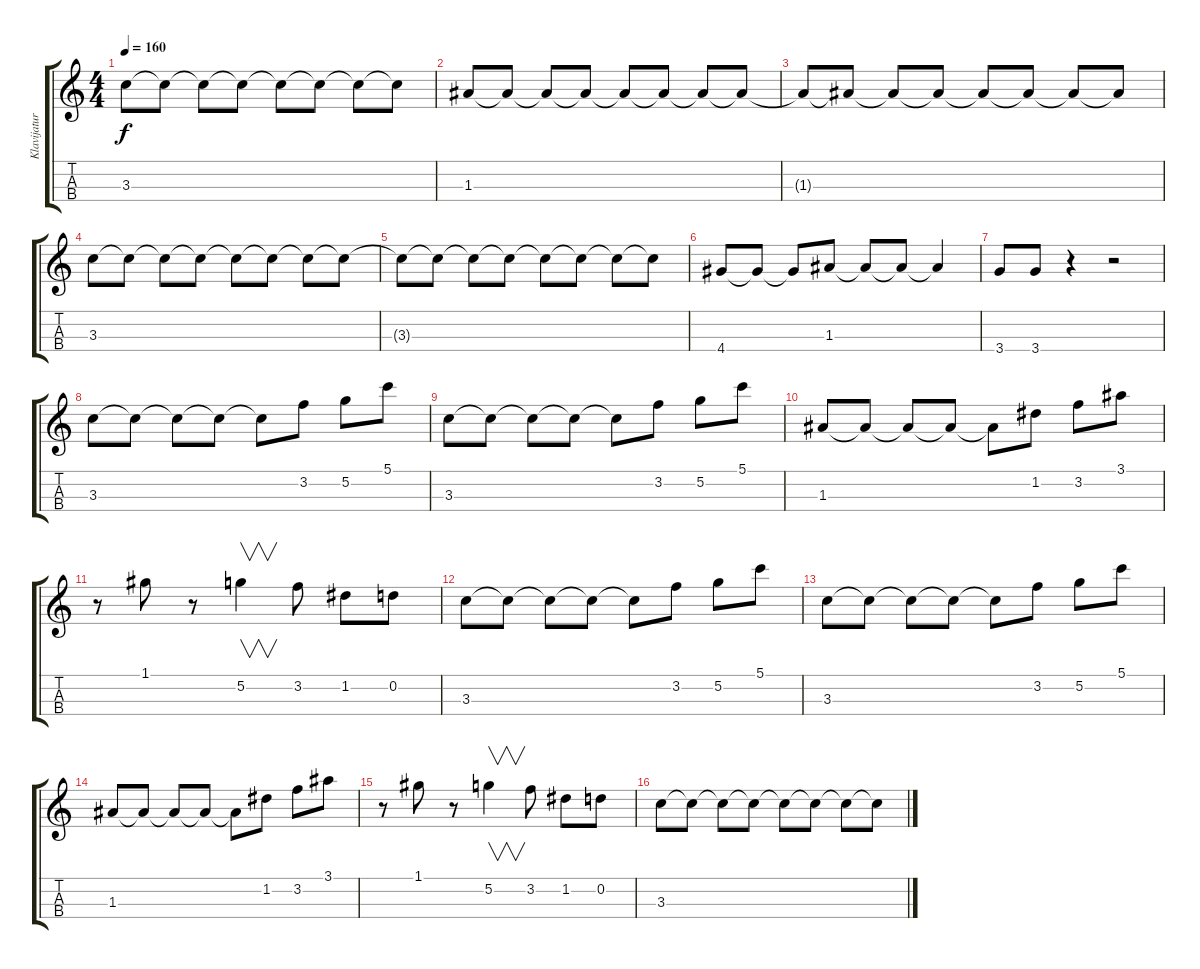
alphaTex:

\track ("Klavijature" "Klavijatur") {instrument stringensemble1}
\staff {score tabs}
\tuning (G5 D5 A4 E4) {hide}
\ts (4 4)
\tempo 160
\clef g2
\ks c
3.3{t}.8{dy f} 3.3{t}.8 3.3{t}.8 3.3{t}.8 3.3{t}.8 3.3{t}.8 3.3{t}.8 3.3{t}.8 |
1.3.8 1.3{t}.8 1.3{t}.8 1.3{t}.8 1.3{t}.8 1.3{t}.8 1.3{t}.8 1.3{t}.8 |
1.3{t}.8 1.3{t}.8 1.3{t}.8 1.3{t}.8 1.3{t}.8 1.3{t}.8 1.3{t}.8 1.3{t}.8 |
3.3.8 3.3{t}.8 3.3{t}.8 3.3{t}.8 3.3{t}.8 3.3{t}.8 3.3{t}.8 3.3{t}.8 |
3.3{t}.8 3.3{t}.8 3.3{t}.8 3.3{t}.8 3.3{t}.8 3.3{t}.8 3.3{t}.8 3.3{t}.8 |
4.4.8 4.4{t}.8 4.4{t}.8 1.3.8 1.3{t}.8 1.3{t}.8 1.3{t}.4 |
3.4.8 3.4.8 r.4 r.2 |
3.3.8 3.3{t}.8 3.3{t}.8 3.3{t}.8 3.3{t}.8 3.2.8 5.2.8 5.1.8 |
3.3.8 3.3{t}.8 3.3{t}.8 3.3{t}.8 3.3{t}.8 3.2.8 5.2.8 5.1.8 |
1.3.8 1.3{t}.8 1.3{t}.8 1.3{t}.8 1.3{t}.8 1.2.8 3.2.8 3.1.8 |
r.8 1.1.8 r.8 5.2.4{v} 3.2.8 1.2.8 0.2.8 |
3.3.8 3.3{t}.8 3.3{t}.8 3.3{t}.8 3.3{t}.8 3.2.8 5.2.8 5.1.8 |
3.3.8 3.3{t}.8 3.3{t}.8 3.3{t}.8 3.3{t}.8 3.2.8 5.2.8 5.1.8 |
1.3.8 1.3{t}.8 1.3{t}.8 1.3{t}.8 1.3{t}.8 1.2.8 3.2.8 3.1.8 |
r.8 1.1.8 r.8 5.2.4{v} 3.2.8 1.2.8 0.2.8 |
3.3.8 3.3{t}.8 3.3{t}.8 3.3{t}.8 3.3{t}.8 3.3{t}.8 3.3{t}.8 3.3{t}.8
